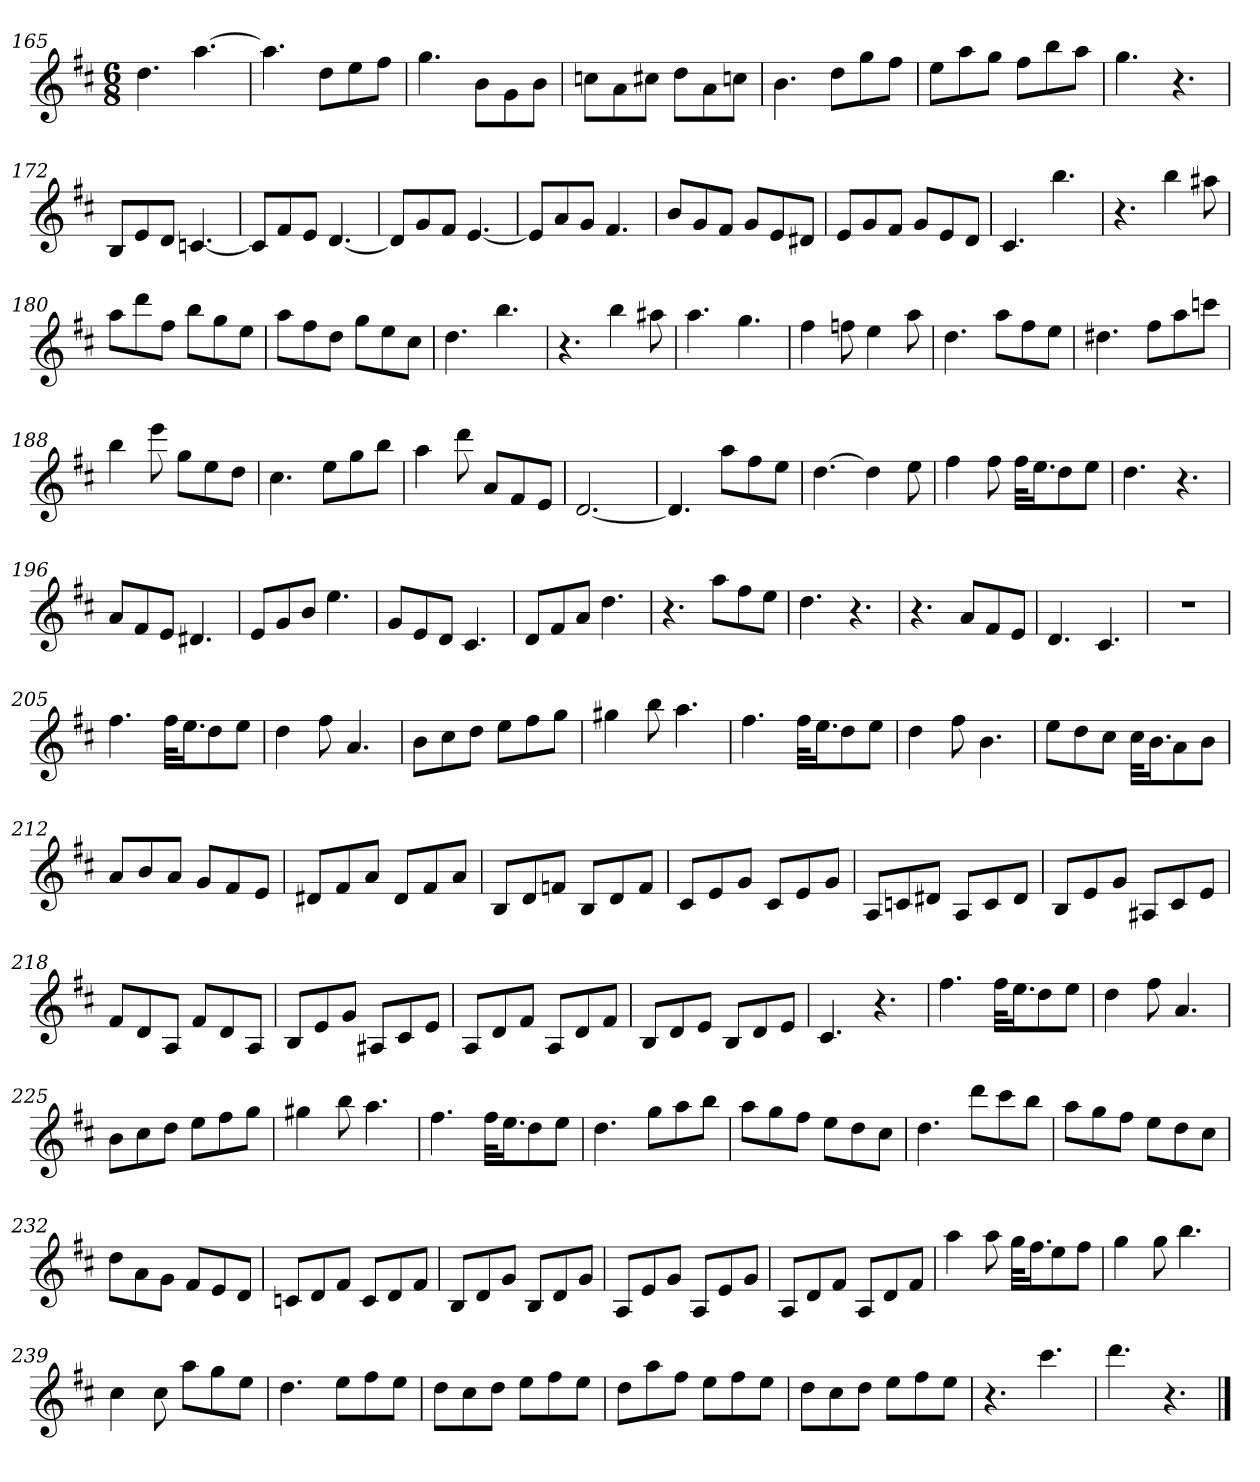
**kern
*part1
*staff1
*clefG2
*k[f#c#]
*D:
*M6/8
=165
4.dd
[4.aa
=166
4.aa]
8dd\L
8ee\
8ff#\J
=167
4.gg
8b\L
8g\
8b\J
=168
8ccn\L
8a\
8cc#X\J
8dd\L
8a\
8ccn\J
=169
4.b
8dd\L
8gg\
8ff#\J
=170
8ee\L
8aa\
8gg\J
8ff#\L
8bb\
8aa\J
=171
4.gg
4.r
=172
8B/L
8e/
8d/J
[4.cn
=173
8c/L]
8f#/
8e/J
[4.d
=174
8d/L]
8g/
8f#/J
[4.e
=175
8e/L]
8a/
8g/J
4.f#
=176
8b/L
8g/
8f#/J
8g/L
8e/
8d#X/J
=177
8e/L
8g/
8f#/J
8g/L
8e/
8d/J
=178
4.c#
4.bb
=179
4.r
4bb
8aa#X
=180
8aa\L
8ddd\
8ff#\J
8bb\L
8gg\
8ee\J
=181
8aa\L
8ff#\
8dd\J
8gg\L
8ee\
8cc#\J
=182
4.dd
4.bb
=183
4.r
4bb
8aa#X
=184
4.aa
4.gg
=185
4ff#
8ffn
4ee
8aa
=186
4.dd
8aa\L
8ff#\
8ee\J
=187
4.dd#X
8ff#\L
8aa\
8cccn\J
=188
4bb
8eee
8gg\L
8ee\
8dd\J
=189
4.cc#
8ee\L
8gg\
8bb\J
=190
4aa
8ddd
8a/L
8f#/
8e/J
=191
[2.d
=192
4.d]
8aa\L
8ff#\
8ee\J
=193
[4.dd
4dd]
8ee
=194
4ff#
8ff#
32ff#\KLL
16.ee\J
8dd\
8ee\J
=195
4.dd
4.r
=196
8a/L
8f#/
8e/J
4.d#X
=197
8e/L
8g/
8b/J
4.ee
=198
8g/L
8e/
8d/J
4.c#
=199
8d/L
8f#/
8a/J
4.dd
=200
4.r
8aa\L
8ff#\
8ee\J
=201
4.dd
4.r
=202
4.r
8a/L
8f#/
8e/J
=203
4.d
4.c#
=204
2.r
=205
4.ff#
32ff#\KLL
16.ee\J
8dd\
8ee\J
=206
4dd
8ff#
4.a
=207
8b\L
8cc#\
8dd\J
8ee\L
8ff#\
8gg\J
=208
4gg#X
8bb
4.aa
=209
4.ff#
32ff#\KLL
16.ee\J
8dd\
8ee\J
=210
4dd
8ff#
4.b
=211
8ee\L
8dd\
8cc#\J
32cc#\KLL
16.b\J
8a\
8b\J
=212
8a/L
8b/
8a/J
8g/L
8f#/
8e/J
=213
8d#X/L
8f#/
8a/J
8d#/L
8f#/
8a/J
=214
8B/L
8d/
8fn/J
8B/L
8d/
8f/J
=215
8c#/L
8e/
8g/J
8c#/L
8e/
8g/J
=216
8A/L
8cn/
8d#X/J
8A/L
8c/
8d#/J
=217
8B/L
8e/
8g/J
8A#X/L
8c#/
8e/J
=218
8f#/L
8d/
8A/J
8f#/L
8d/
8A/J
=219
8B/L
8e/
8g/J
8A#X/L
8c#/
8e/J
=220
8A/L
8d/
8f#/J
8A/L
8d/
8f#/J
=221
8B/L
8d/
8e/J
8B/L
8d/
8e/J
=222
4.c#
4.r
=223
4.ff#
32ff#\KLL
16.ee\J
8dd\
8ee\J
=224
4dd
8ff#
4.a
=225
8b\L
8cc#\
8dd\J
8ee\L
8ff#\
8gg\J
=226
4gg#X
8bb
4.aa
=227
4.ff#
32ff#\KLL
16.ee\J
8dd\
8ee\J
=228
4.dd
8gg\L
8aa\
8bb\J
=229
8aa\L
8gg\
8ff#\J
8ee\L
8dd\
8cc#\J
=230
4.dd
8ddd\L
8ccc#\
8bb\J
=231
8aa\L
8gg\
8ff#\J
8ee\L
8dd\
8cc#\J
=232
8dd\L
8a\
8g\J
8f#/L
8e/
8d/J
=233
8cn/L
8d/
8f#/J
8c/L
8d/
8f#/J
=234
8B/L
8d/
8g/J
8B/L
8d/
8g/J
=235
8A/L
8e/
8g/J
8A/L
8e/
8g/J
=236
8A/L
8d/
8f#/J
8A/L
8d/
8f#/J
=237
4aa
8aa
32gg\KLL
16.ff#\J
8ee\
8ff#\J
=238
4gg
8gg
4.bb
=239
4cc#
8cc#
8aa\L
8gg\
8ee\J
=240
4.dd
8ee\L
8ff#\
8ee\J
=241
8dd\L
8cc#\
8dd\J
8ee\L
8ff#\
8ee\J
=242
8dd\L
8aa\
8ff#\J
8ee\L
8ff#\
8ee\J
=243
8dd\L
8cc#\
8dd\J
8ee\L
8ff#\
8ee\J
=244
4.r
4.ccc#
=245
4.ddd
4.r
==
*-
